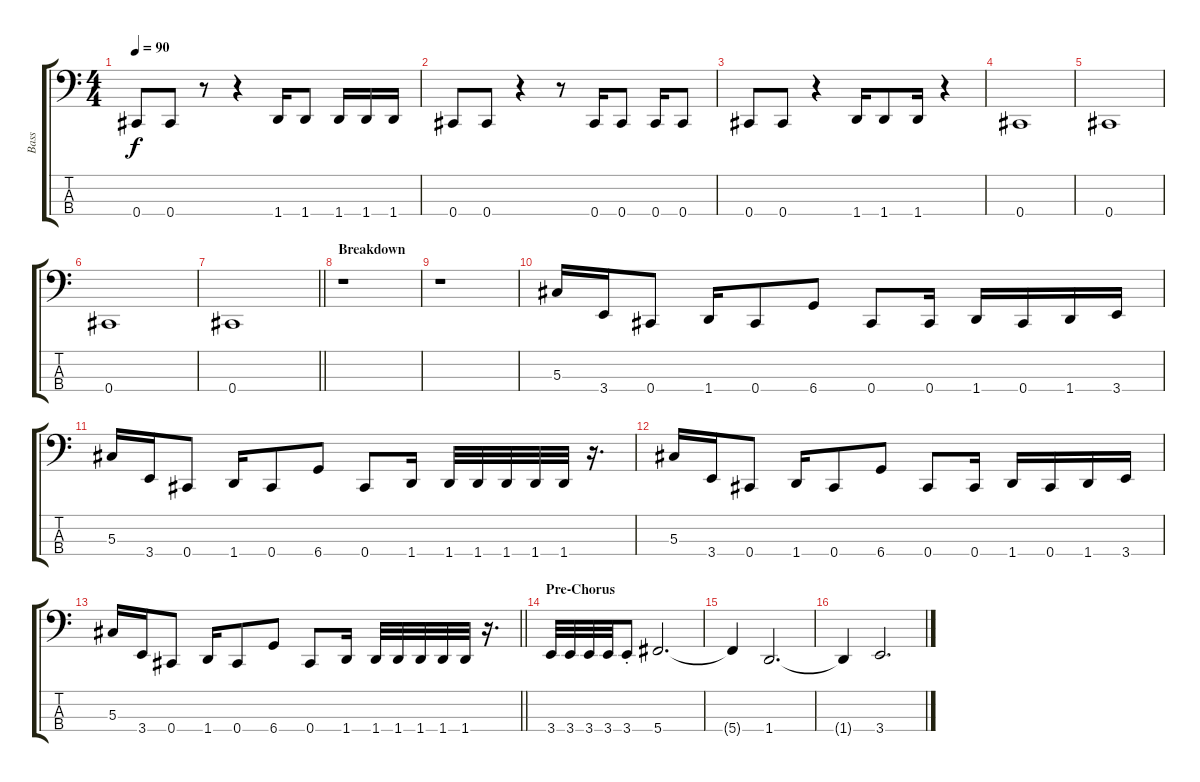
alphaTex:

\track ("Bass" "Bass") {instrument electricbassfinger}
\staff {score tabs}
\tuning (Gb2 Db2 Ab1 Db1) {hide}
\ts (4 4)
\tempo 90
\clef f4
\ks c
0.4.8{dy f} 0.4.8 r.8 r.4 1.4.16 1.4.8 1.4.16 1.4.16 1.4.16 |
0.4.8 0.4.8 r.4 r.8 0.4.16 0.4.8 0.4.16 0.4.8 |
0.4.8 0.4.8 r.4 1.4.16 1.4.8 1.4.16 r.4 |
0.4.1 |
0.4.1 |
0.4.1 |
\barLineRight lightlight
0.4.1 |
\section ("" "Breakdown")
r.1 |
r.1 |
5.3.16 3.4.16 0.4.8 1.4.16 0.4.8 6.4.8 0.4.8 0.4.16 1.4.16 0.4.16 1.4.16 3.4.16 |
5.3.16 3.4.16 0.4.8 1.4.16 0.4.8 6.4.8 0.4.8 1.4.16 1.4.32 1.4.32 1.4.32 1.4.32 1.4.32 r.16{d} |
5.3.16 3.4.16 0.4.8 1.4.16 0.4.8 6.4.8 0.4.8 0.4.16 1.4.16 0.4.16 1.4.16 3.4.16 |
\barLineRight lightlight
5.3.16 3.4.16 0.4.8 1.4.16 0.4.8 6.4.8 0.4.8 1.4.16 1.4.32 1.4.32 1.4.32 1.4.32 1.4.32 r.16{d} |
\section ("" "Pre-Chorus ")
3.4.32 3.4.32 3.4.32 3.4.32 3.4{st}.8 5.4.2{d} |
5.4{t}.4 1.4.2{d} |
1.4{t}.4 3.4.2{d}
